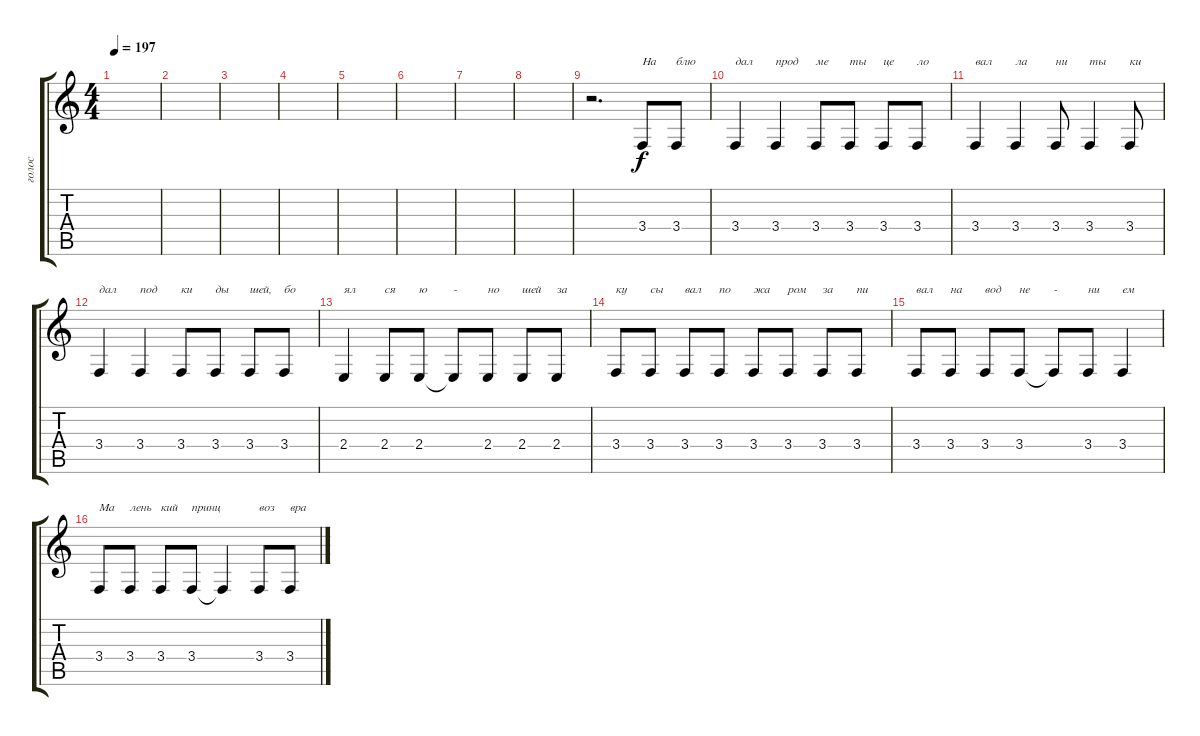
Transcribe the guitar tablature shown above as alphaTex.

\track ("голос" "голос") {instrument churchorgan}
\staff {score tabs}
\tuning (E4 B3 G3 D3 A2 E2) {hide}
\ts (4 4)
\tempo 197
\clef g2
\ks c
|
|
|
|
|
|
|
|
r.2{d} 3.4.8{txt "На"} 3.4.8{txt "блю"} |
3.4.4{txt "дал"} 3.4.4{txt "прод"} 3.4.8{txt "ме"} 3.4.8{txt "ты"} 3.4.8{txt "це"} 3.4.8{txt "ло"} |
3.4.4{txt "вал"} 3.4.4{txt "ла"} 3.4.8{txt "ни"} 3.4.4{txt "ты"} 3.4.8{txt "ки"} |
3.4.4{txt "дал"} 3.4.4{txt "под"} 3.4.8{txt "ки"} 3.4.8{txt "ды"} 3.4.8{txt "шей,"} 3.4.8{txt "бо"} |
2.4.4{txt "ял"} 2.4.8{txt "ся"} 2.4.8{txt "ю"} 2.4{t}.8{txt "-"} 2.4.8{txt "но"} 2.4.8{txt "шей"} 2.4.8{txt "за"} |
3.4.8{txt "ку"} 3.4.8{txt "сы"} 3.4.8{txt "вал"} 3.4.8{txt "по"} 3.4.8{txt "жа"} 3.4.8{txt "ром"} 3.4.8{txt "за"} 3.4.8{txt "пи"} |
3.4.8{txt "вал"} 3.4.8{txt "на"} 3.4.8{txt "вод"} 3.4.8{txt "не"} 3.4{t}.8{txt "-"} 3.4.8{txt "ни"} 3.4.4{txt "ем"} |
3.4.8{txt "Ма"} 3.4.8{txt "лень"} 3.4.8{txt "кий"} 3.4.8{txt "принц"} 3.4{t}.4 3.4.8{txt "воз"} 3.4.8{txt "вра"}
